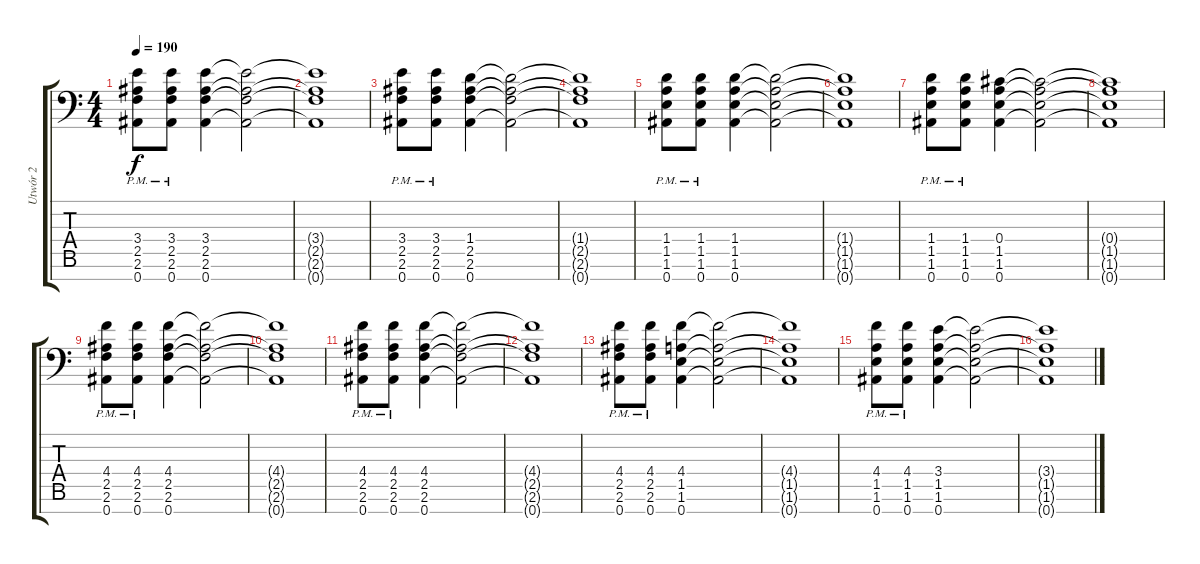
\track ("Utwór 2" "Utwór 2") {instrument overdrivenguitar}
\staff {score tabs}
\tuning (Eb4 Bb3 Gb3 Db3 Ab2 Eb2 Bb1) {hide}
\ts (4 4)
\tempo 190
\clef f4
\ks c
(3.4 2.5{pm} 2.6{pm} 0.7{pm}).8{dy f} (3.4 2.5{pm} 2.6{pm} 0.7{pm}).8 (3.4 2.5 2.6 0.7).4 (3.4{t} 2.5{t} 2.6{t} 0.7{t}).2 |
(3.4{t} 2.5{t} 2.6{t} 0.7{t}).1 |
(3.4 2.5{pm} 2.6{pm} 0.7{pm}).8 (3.4 2.5{pm} 2.6{pm} 0.7{pm}).8 (1.4 2.5 2.6 0.7).4 (1.4{t} 2.5{t} 2.6{t} 0.7{t}).2 |
(1.4{t} 2.5{t} 2.6{t} 0.7{t}).1 |
(1.4 1.5{pm} 1.6{pm} 0.7{pm}).8 (1.4 1.5{pm} 1.6{pm} 0.7{pm}).8 (1.4 1.5 1.6 0.7).4 (1.4{t} 1.5{t} 1.6{t} 0.7{t}).2 |
(1.4{t} 1.5{t} 1.6{t} 0.7{t}).1 |
(1.4 1.5{pm} 1.6{pm} 0.7{pm}).8 (1.4 1.5{pm} 1.6{pm} 0.7{pm}).8 (0.4 1.5 1.6 0.7).4 (0.4{t} 1.5{t} 1.6{t} 0.7{t}).2 |
(0.4{t} 1.5{t} 1.6{t} 0.7{t}).1 |
(4.4{pm} 2.5{pm} 2.6{pm} 0.7{pm}).8 (4.4{pm} 2.5{pm} 2.6{pm} 0.7{pm}).8 (4.4 2.5 2.6 0.7).4 (4.4{t} 2.5{t} 2.6{t} 0.7{t}).2 |
(4.4{t} 2.5{t} 2.6{t} 0.7{t}).1 |
(4.4{pm} 2.5{pm} 2.6{pm} 0.7{pm}).8 (4.4{pm} 2.5{pm} 2.6{pm} 0.7{pm}).8 (4.4 2.5 2.6 0.7).4 (4.4{t} 2.5{t} 2.6{t} 0.7{t}).2 |
(4.4{t} 2.5{t} 2.6{t} 0.7{t}).1 |
(4.4{pm} 2.5{pm} 2.6{pm} 0.7{pm}).8 (4.4{pm} 2.5{pm} 2.6{pm} 0.7{pm}).8 (4.4 1.5 1.6 0.7).4 (4.4{t} 1.5{t} 1.6{t} 0.7{t}).2 |
(4.4{t} 1.5{t} 1.6{t} 0.7{t}).1 |
(4.4{pm} 1.5{pm} 1.6{pm} 0.7{pm}).8 (4.4{pm} 1.5{pm} 1.6{pm} 0.7{pm}).8 (3.4 1.5 1.6 0.7).4 (3.4{t} 1.5{t} 1.6{t} 0.7{t}).2 |
(3.4{t} 1.5{t} 1.6{t} 0.7{t}).1
